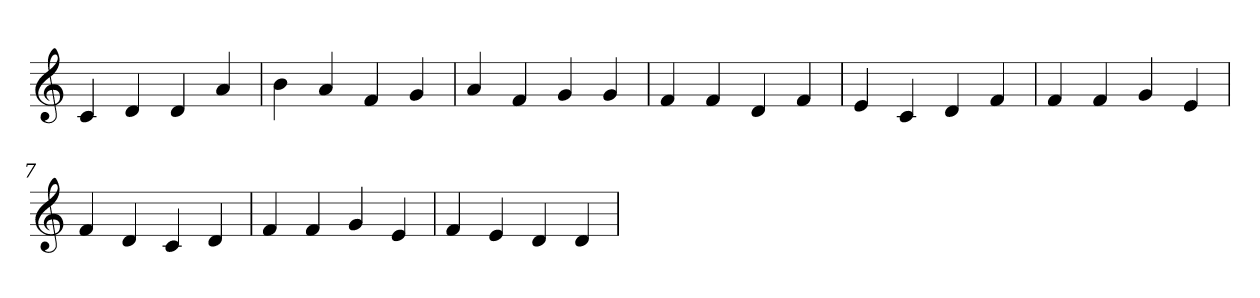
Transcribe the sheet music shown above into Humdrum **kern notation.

**kern
*part1
*staff1
*clefG2
=1
4c
4d
4d
4a
=2
4b
4a
4f
4g
=3
4a
4f
4g
4g
=4
4f
4f
4d
4f
=5
4e
4c
4d
4f
=6
4f
4f
4g
4e
=7
4f
4d
4c
4d
=8
4f
4f
4g
4e
=9
4f
4e
4d
4d
=
*-
